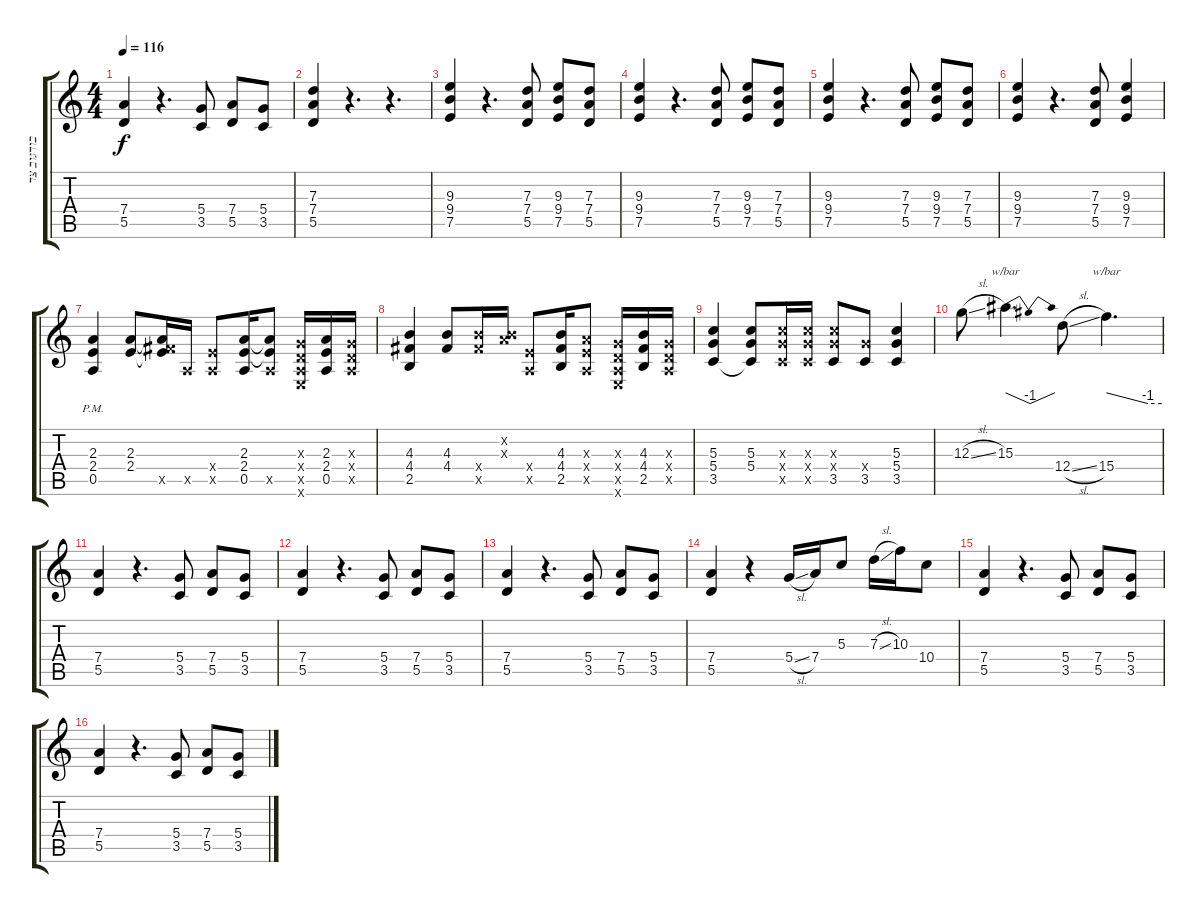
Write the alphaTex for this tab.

\track ("בודגוב צד ימין" "בודגוב צד ") {instrument overdrivenguitar}
\staff {score tabs}
\tuning (E4 B3 G3 D3 A2 E2) {hide}
\ts (4 4)
\tempo 116
\clef g2
\ks c
(7.4 5.5).4{dy f} r.4{d} (5.4 3.5).8 (7.4 5.5).8 (5.4 3.5).8 |
(7.3 7.4 5.5).4 r.4{d} r.4{d} |
(9.3 9.4 7.5).4 r.4{d} (7.3 7.4 5.5).8 (9.3 9.4 7.5).8 (7.3 7.4 5.5).8 |
(9.3 9.4 7.5).4 r.4{d} (7.3 7.4 5.5).8 (9.3 9.4 7.5).8 (7.3 7.4 5.5).8 |
(9.3 9.4 7.5).4 r.4{d} (7.3 7.4 5.5).8 (9.3 9.4 7.5).8 (7.3 7.4 5.5).8 |
(9.3 9.4 7.5).4 r.4{d} (7.3 7.4 5.5).8 (9.3 9.4 7.5).4 |
(2.3 2.4 0.5{pm}).4 (2.3 2.4).8 (2.3{t} 2.4{t} 9.5{x}).16 0.5{x}.16 (2.4{x} 0.5{x}).8 (2.3 2.4 0.5).16 (2.3{t} 2.4{t} 0.5{x}).8 (0.3{x} 0.4{x} 0.5{x} 0.6{x}).16 (2.3 2.4 0.5).16 (0.3{x} 0.4{x} 0.5{x}).16 |
(4.3 4.4 2.5).4 (4.3 4.4).8 (9.4{x} 9.5{x}).16 (0.2{x} 2.3{x}).16 (2.4{x} 0.5{x}).8 (4.3 4.4 2.5).16 (2.3{x} 2.4{x} 0.5{x}).8 (0.3{x} 0.4{x} 0.5{x} 0.6{x}).16 (4.3 4.4 2.5).16 (0.3{x} 0.4{x} 0.5{x}).16 |
(5.3 5.4 3.5).4 (5.3 5.4 3.5{t}).8 (5.3{x} 5.4{x} 3.5{x}).16 (5.3{x} 5.4{x} 3.5{x}).16 (5.3{x} 5.4{x} 3.5).8 (5.4{x} 3.5).8 (5.3 5.4 3.5).4 |
12.3{sl}.8 15.3.4{d tbe (dip default 0 0 30 -4 60 0)} 12.4{sl}.8 15.4.4{d tbe (custom default 0 0 45 -4 60 -4)} |
(7.4 5.5).4 r.4{d} (5.4 3.5).8 (7.4 5.5).8 (5.4 3.5).8 |
(7.4 5.5).4 r.4{d} (5.4 3.5).8 (7.4 5.5).8 (5.4 3.5).8 |
(7.4 5.5).4 r.4{d} (5.4 3.5).8 (7.4 5.5).8 (5.4 3.5).8 |
(7.4 5.5).4 r.4 5.4{sl}.16 7.4.16 5.3.8 7.3{sl}.16 10.3.16 10.4.8 |
(7.4 5.5).4 r.4{d} (5.4 3.5).8 (7.4 5.5).8 (5.4 3.5).8 |
(7.4 5.5).4 r.4{d} (5.4 3.5).8 (7.4 5.5).8 (5.4 3.5).8
